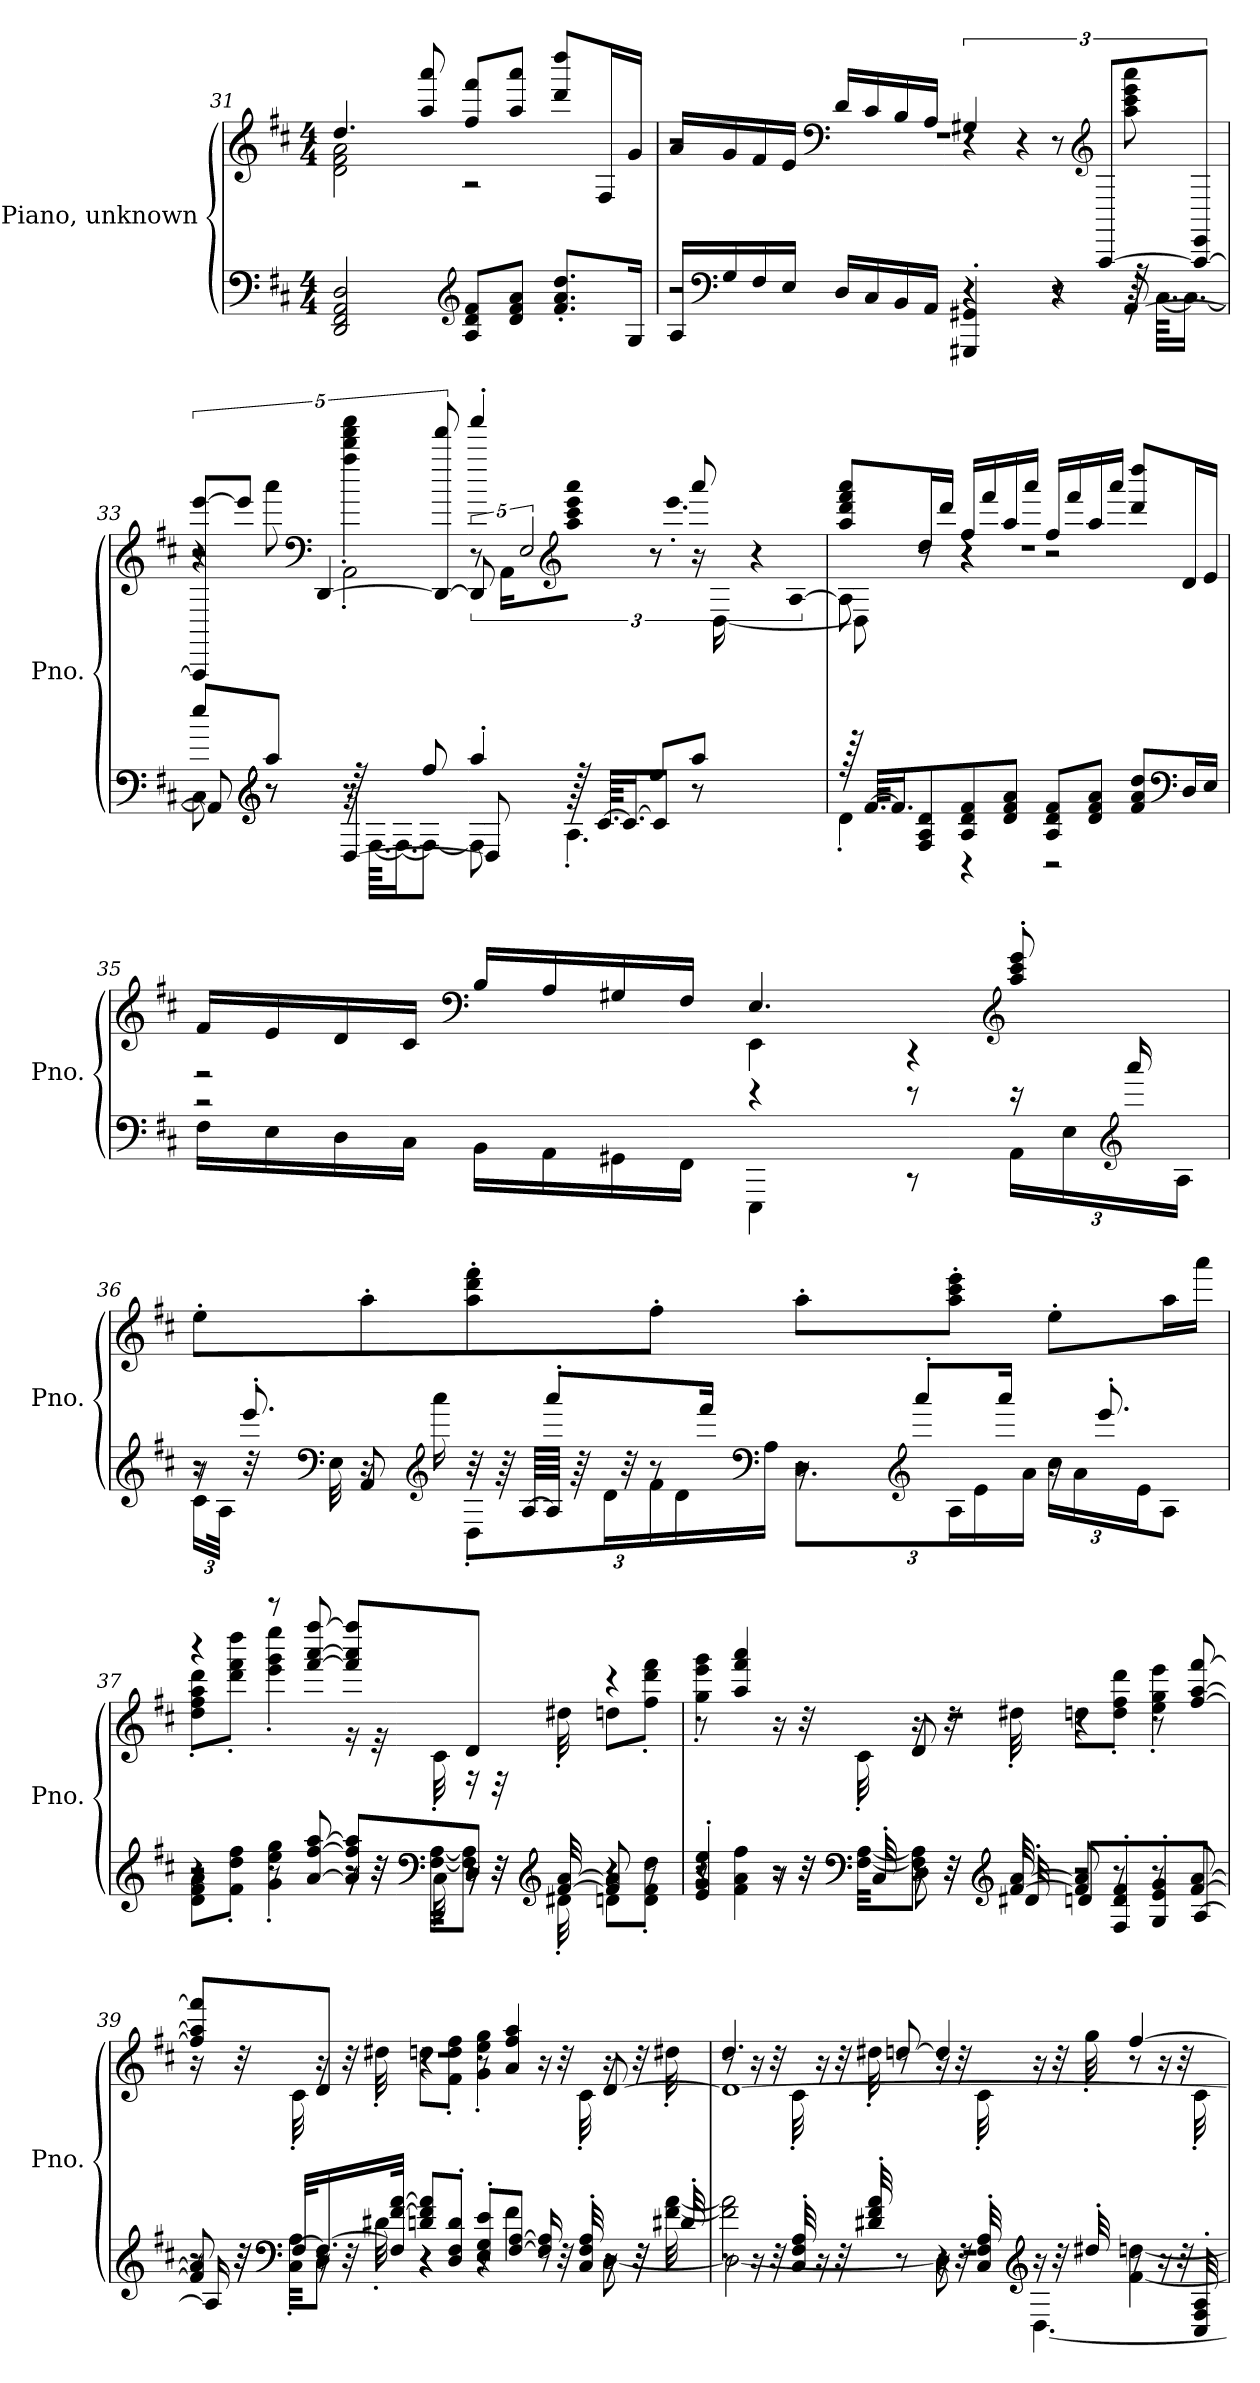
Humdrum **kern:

**kern	**kern
*part1	*part1
*staff2	*staff1
*I"Piano, unknown	*
*I'Pno.	*
!!LO:LB:g=z
*clefF4	*clefG2
*k[f#c#]	*k[f#c#]
*M4/4	*M4/4
=31	=31
*	*^
2DD/ 2FF#/ 2AA/ 2D/	4.dd/	2d\ 2f#\ 2a\
.	8aa/ 8aaa/	.
*clefG2	*	*
8A/ 8d/ 8f#/L	8ff#/ 8fff#/L	2r
8d/ 8f#/ 8a/J	8aa/ 8aaa/J	.
8.f#/' 8.a/' 8.dd/'L	8ddd/ 8dddd/L	.
.	16F#/L	.
16G/Jk	16g/JJ	.
=32	=32	=32
*^	*	*^
*	*^	*	*	*
16A/LL	2r	2r	1r	2r	16a/LL
*clefF4	*	*	*	*	*
16G/	.	.	.	.	16g/
16F#/	.	.	.	.	16f#/
16E/JJ	.	.	.	.	16e/JJ
*	*	*	*clefF4	*	*
16D/LL	.	.	.	.	16d/LL
16C#/	.	.	.	.	16c#/
16BB/	.	.	.	.	16B/
16AA/JJ	.	.	.	.	16A/JJ
4GGG#X/' 4GG#X/'	4r	4r	.	4r	6G#X/
.	.	.	.	.	6r
4r	8r	8r	.	8r	.
*	*	*	*clefG2	*	*
.	.	.	.	.	[12AAA/L
.	128r	[8AA/	.	8aa\ 8ccc#\ 8eee\ 8aaa\	.
.	[64.C#\KKLL	.	.	.	.
.	16.C#\JJ_	.	.	.	.
.	.	.	.	.	12AAA/_ 12EE/J
!!LO:LB:g=z
=33	=33	=33	=33	=33	=33
*	*	*	*	*	*^
8ee/L	8C#\]	8AA/]	2r	8r	10AAA/] [10eee/L	4r
.	.	.	.	.	10eee/J]	.
*clefG2	*	*	*	*	*	*
8aa/J	8r	8r	.	8aaa\	.	.
*	*	*	*clefF4	*	*	*
.	.	.	.	.	[5DD/	.
8r	128r	[4D/	.	4aa\' 4ddd\' 4fff#\' 4aaa\'	.	2AA'\
.	[64.F#\KKLL	.	.	.	.	.
.	16.F#\J_	.	.	.	.	.
8ff#/	8F#\J_	.	.	.	.	.
.	.	.	.	.	10DD/_ 10fff#/	.
4aa'/	8F#\]	8D/]	4aaa'/	12r	10DD/]	.
.	.	.	.	24AA\KL	.	.
.	.	.	.	.	5%2E/	.
*	*	*	*clefG2	*	*	*
.	4.A'\	128r	.	8aa\ 8ccc#\ 8eee\ 8aaa\J	.	.
.	.	[64.c#/KKLL	.	.	.	.
.	.	16.c#/J_	.	.	.	.
8ee/L	.	8c#/J]	8r	8.eee'\	.	8r
8aa/J	.	8r	8aaa/	.	.	16r
.	.	.	.	32r	.	[16D\
.	.	.	.	[32A\	.	.
*	*v	*v	*	*	*	*
!!LO:LB:g=z	!!	!!	!!
=34	=34	=34	=34	=34	=34
128r	4d'\	1r	8A\]	8aa/ 8ddd/ 8fff#/ 8aaa/L	8D\]
[64.f#/KKLL	.	.	.	.	.
16.f#/J]	.	.	.	.	.
8F#/ 8A/ 8d/	.	.	8r	16dd/L	8r
.	.	.	.	16ddd/JJ	.
8A/ 8d/ 8f#/	4r	.	4r	16ff#/LL	4r
.	.	.	.	16fff#/	.
8d/ 8f#/ 8a/J	.	.	.	16aa/	.
.	.	.	.	16aaa/JJ	.
8A/ 8d/ 8f#/L	2r	.	2r	16ff#/LL	2r
.	.	.	.	16fff#/	.
8d/ 8f#/ 8a/J	.	.	.	16aa/	.
.	.	.	.	16aaa/JJ	.
8f#/ 8a/ 8dd/L	.	.	.	8ddd/ 8dddd/L	.
*clefF4	*	*	*	*	*
16D/L	.	.	.	16d/L	.
16E/JJ	.	.	.	16e/JJ	.
*	*	*	*v	*v	*v
=35	=35	=35	=35
2r	16F#\LL	16f#/LL	2r
.	16E\	16e/	.
.	16D\	16d/	.
.	16C#\JJ	16c#/JJ	.
*	*	*clefF4	*
.	16BB\LL	16B/LL	.
.	16AA\	16A/	.
.	16GG#X\	16G#X/	.
.	16FF#\JJ	16F#/JJ	.
4r	4EEE\	4.E/	4EE\
8r	8r	.	4r
*	*	*clefG2	*
*	*Xbrackettup	*	*
16r	24AA\LL	8aa/' 8ccc#/' 8eee/'	.
.	24E\	.	.
*clefG2	*	*	*
16aaa/	.	.	.
.	24A\JJ	.	.
*	*	*v	*v
!!LO:PB:g=z
=36	=36	=36
*	*^	*
16r	24c#\LL	8r	8ee'\L
.	48A\JJk	.	.
8.eee'/	32r	.	.
*clefF4	*	*	*
.	32E\	.	.
.	16r	8AA/	8aa'\
*clefG2	*	*	*
.	16aaa\	.	.
16r	12D'\L	32r	8aa\' 8ddd\' 8fff#\'
.	.	64r	.
.	.	[64A/LLLL	.
8aaa'/L	.	64A/JJJJ]	.
.	.	64r	.
.	24d\L	.	.
.	.	32r	.
.	24f#\	8r	8ff#'\J
.	24d\	.	.
16fff#/Jk	.	.	.
*clefF4	*	*	*
.	24A\JJ	.	.
16r	12.D\L	2r	8aa'\L
*clefG2	*	*	*
8aaa'/L	.	.	.
.	24A\L	.	8aa\' 8ccc#\' 8eee\'J
.	24e\	.	.
16aaa/Jk	.	.	.
.	24a\JJ	.	.
16r	24cc#\LL	.	8ee'\L
.	24a\	.	.
8.eee'/	.	.	.
.	24e\J	.	.
.	8A\J	.	16aa\L
.	.	.	16aaa\JJ
!!LO:LB:g=z
=37	=37	=37	=37
*	*	*^	*^
4r	8d\ 8f#\ 8a\L	2r	2r	4r	8dd\' 8ff#\' 8aa\' 8ddd\'L
.	8f#\' 8dd\' 8ff#\'J	.	.	.	8ddd\' 8fff#\' 8dddd\'J
8r	4g\' 4ee\' 4gg\'	.	.	8r	4eee\' 4ggg\' 4eeee\'
[8a/ [8ff#/ [8aa/	.	.	.	[8fff#/ [8aaa/ [8ffff#/	.
8a/] 8ff#/] 8aa/]L	16r	8r	16r	8fff#/] 8aaa/] 8ffff#/]L	16r
.	32r	.	32r	.	32r
*clefF4	*	*	*	*	*
.	32C#'\	.	[32F#\ [32A\KKL	.	32c#'\
8D/J	16r	16r	8F#\] 8A\]J	8d/J	16r
.	32r	32r	.	.	32r
*clefG2	*	*	*	*	*
.	32d#X'\	[32f#/ [32a/	.	.	32dd#X'\
4r	8dn\L	8f#/] 8a/]	4r	4r	8ddn\L
.	8d\' 8f#\' 8dd\'J	8r	.	.	8ff#\' 8ddd\' 8fff#\'J
=38	=38	=38	=38	=38	=38
*	*	*	*	*	*^
4r	4r	4e/' 4g/' 4ee/'	8r	1r	4gg\' 4eee\' 4ggg\'	8r
.	.	.	4f#\ 4a\ 4ff#\	.	.	4aa/ 4fff#/ 4aaa/
8r	16r	16r	.	.	16r	.
.	32r	32r	.	.	32r	.
*clefF4	*	*	*	*	*	*
.	[32F#\ [32A\KKL	32C#'/	.	.	32c#'\	.
16r	8F#\] 8A\]J	16r	8D\	.	16r	8d/
32r	.	32r	.	.	32r	.
*clefG2	*	*	*	*	*	*
[32f#/ [32a/	.	32d#X'/	.	.	32dd#X'\	.
8f#/] 8a/]	2r	8dn/L	2r	.	8ddn\L	4r
8r	.	8F#/' 8d/' 8f#/'	.	.	8dd\' 8ff#\' 8ddd\'J	.
8r	.	8G/' 8e/' 8g/'	.	.	4ee\' 4gg\' 4eee\'	8r
[8f#/ [8a/	.	[8A/J	.	.	.	[8ff#/ [8aa/ [8fff#/
!!LO:LB:g=z	!!	!!
=39	=39	=39	=39	=39	=39	=39
8f#/] 8a/]	8r	16A/]	16r	1r	16r	8ff#/] 8aa/] 8fff#/]L
.	.	32r	32r	.	32r	.
*clefF4	*	*	*	*	*	*
.	.	[32F#/KLL	32C#\' 32A\'KKL	.	32c#'\	.
8r	16r	16.F#/_	8D\J	.	16r	8d/J
.	32r	.	.	.	32r	.
.	32d#X'\	32F#/] [32f#/ [32a/JJk	.	.	32dd#X'\	.
4r	4r	8dn/ 8f#/] 8a/]L	4r	.	8ddn\L	4r
.	.	8D/' 8F#/' 8d/'J	.	.	8f#\' 8dd\' 8ff#\'J	.
2r	8r	8E/' 8G/' 8e/'L	4r	.	4g\' 4ee\' 4gg\'	8r
.	4f#\	[8F#/ [8A/J	.	.	.	4a/ 4ff#/ 4aa/
.	.	16F#/] 16A/]	8r	.	16r	.
.	.	32r	.	.	32r	.
.	.	32C#/' 32F#/' 32A/'	.	.	32c#'\	.
.	16r	16r	[8D\	.	16r	[8d/
.	32r	32r	.	.	32r	.
.	[32f#\ [32a\	32d#X'/	.	.	32dd#X'\	.
!!LO:LB:g=z	!!	!!
=40	=40	=40	=40	=40	=40	=40
1r	2f#\] 2a\]	8r	2D\_	4.dd/	8r	1d_
.	.	16r	.	.	16r	.
.	.	32r	.	.	32r	.
.	.	32C#/' 32F#/' 32A/'	.	.	32c#'\	.
.	.	16r	.	.	16r	.
.	.	32r	.	.	32r	.
.	.	32d#X/' 32f#/' 32a/'	.	.	32dd#X'\	.
.	.	8r	.	[8ddn/	8r	.
.	4r	16r	8D\]	4dd/]	16r	.
.	.	32r	.	.	32r	.
.	.	32C#/' 32F#/' 32A/'	.	.	32c#'\	.
*clefG2	*	*	*	*	*	*
.	.	16r	[4.D\	.	16r	.
.	.	32r	.	.	32r	.
.	.	32dd#X'/	.	.	32gg'\	.
.	[4f#\ [4ddn\	8r	.	[4ff#/	8r	.
.	.	16r	.	.	16r	.
.	.	32r	.	.	32r	.
.	.	32C#/' 32F#/' 32A/'	.	.	32c#'\	.
*v	*v	*v	*v	*	*	*
*	*v	*v	*v
=	=
*-	*-
